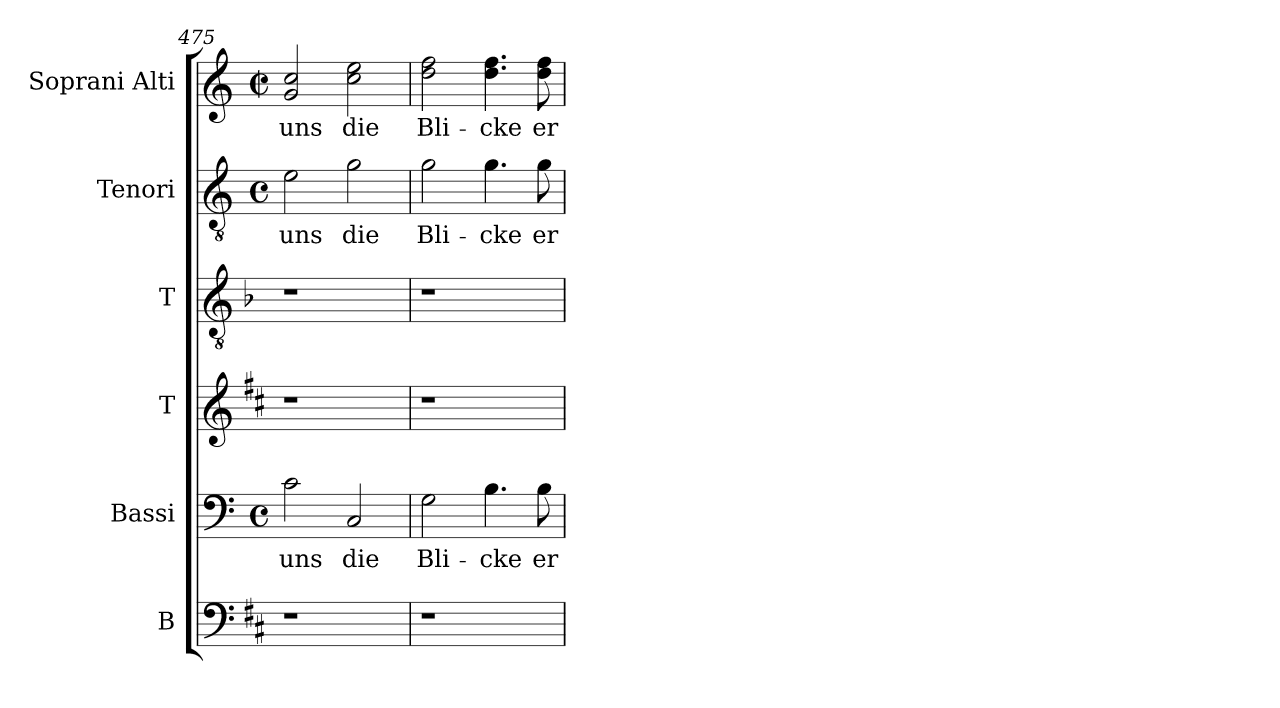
**kern	**kern	**text	**kern	**kern	**kern	**text	**kern	**text
*part6	*part5	*part5	*part4	*part3	*part2	*part2	*part1	*part1
*staff6	*staff5	*staff5	*staff4	*staff3	*staff2	*staff2	*staff1	*staff1
*I"B	*I"Bassi	*	*I"T	*I"T	*I"Tenori	*	*I"Soprani  Alti	*
*I'B	*I'B	*	*I'T	*I'T	*I'T	*	*I'S  A	*
*clefF4	*clefF4	*	*clefG2	*clefGv2	*clefGv2	*	*clefG2	*
*k[f#c#]	*k[]	*	*k[f#c#]	*k[b-]	*k[]	*	*k[]	*
*D:	*C:	*	*D:	*F:	*C:	*	*C:	*
*	*M4/4	*	*	*	*M4/4	*	*M2/2	*
*	*met(c)	*	*	*	*met(c)	*	*met(c|)	*
=475	=475	=475	=475	=475	=475	=475	=475	=475
!	!	!LO:LY:b:cj	!	!	!	!LO:LY:b:cj	!	!LO:LY:b:cj
1r	2c\	uns	1r	1r	2e\	uns	2cc/ 2g/	uns
!	!	!LO:LY:b:cj	!	!	!	!LO:LY:b:cj	!	!LO:LY:b:cj
.	2C/	die	.	.	2g\	die	2ee\ 2cc\	die
=476	=476	=476	=476	=476	=476	=476	=476	=476
!	!	!LO:LY:b:cj	!	!	!	!LO:LY:b:cj	!	!LO:LY:b:cj
1r	2G\	Bli-	1r	1r	2g\	Bli-	2ff\ 2dd\	Bli-
!	!	!LO:LY:b:cj	!	!	!	!LO:LY:b:cj	!	!LO:LY:b:cj
.	4.B\	-cke	.	.	4.g\	-cke	4.ff\ 4.dd\	-cke
!	!	!LO:LY:b:cj	!	!	!	!LO:LY:b:cj	!	!LO:LY:b:cj
.	8B\	er-	.	.	8g\	er-	8ff\ 8dd\	er-
=	=	=	=	=	=	=	=	=
*-	*-	*-	*-	*-	*-	*-	*-	*-
